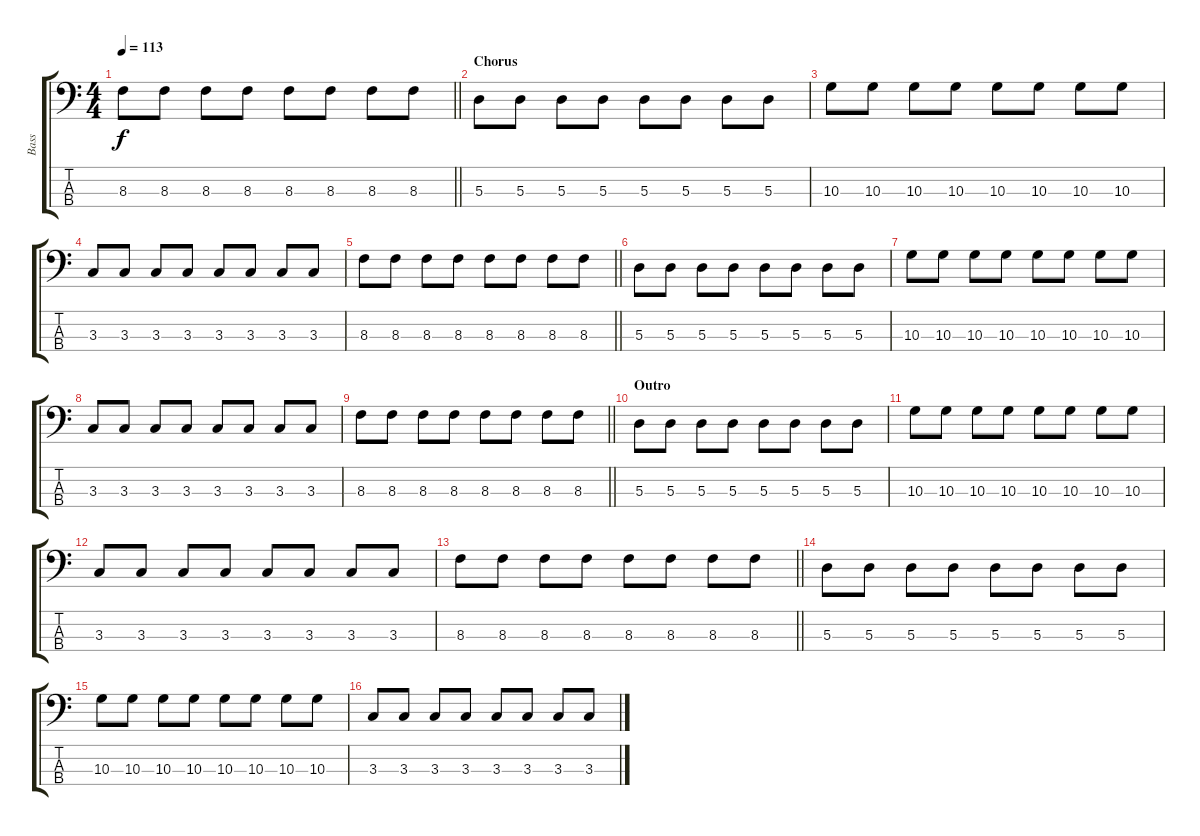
\track ("Bass" "Bass") {instrument electricbassfinger}
\staff {score tabs}
\tuning (G2 D2 A1 E1) {hide}
\ts (4 4)
\tempo 113
\clef f4
\barLineRight lightlight
\ks c
8.3.8{dy f} 8.3.8 8.3.8 8.3.8 8.3.8 8.3.8 8.3.8 8.3.8 |
\section ("" "Chorus")
5.3.8 5.3.8 5.3.8 5.3.8 5.3.8 5.3.8 5.3.8 5.3.8 |
10.3.8 10.3.8 10.3.8 10.3.8 10.3.8 10.3.8 10.3.8 10.3.8 |
3.3.8 3.3.8 3.3.8 3.3.8 3.3.8 3.3.8 3.3.8 3.3.8 |
\barLineRight lightlight
8.3.8 8.3.8 8.3.8 8.3.8 8.3.8 8.3.8 8.3.8 8.3.8 |
5.3.8 5.3.8 5.3.8 5.3.8 5.3.8 5.3.8 5.3.8 5.3.8 |
10.3.8 10.3.8 10.3.8 10.3.8 10.3.8 10.3.8 10.3.8 10.3.8 |
3.3.8 3.3.8 3.3.8 3.3.8 3.3.8 3.3.8 3.3.8 3.3.8 |
\barLineRight lightlight
8.3.8 8.3.8 8.3.8 8.3.8 8.3.8 8.3.8 8.3.8 8.3.8 |
\section ("" "Outro")
5.3.8 5.3.8 5.3.8 5.3.8 5.3.8 5.3.8 5.3.8 5.3.8 |
10.3.8 10.3.8 10.3.8 10.3.8 10.3.8 10.3.8 10.3.8 10.3.8 |
3.3.8 3.3.8 3.3.8 3.3.8 3.3.8 3.3.8 3.3.8 3.3.8 |
\barLineRight lightlight
8.3.8 8.3.8 8.3.8 8.3.8 8.3.8 8.3.8 8.3.8 8.3.8 |
5.3.8 5.3.8 5.3.8 5.3.8 5.3.8 5.3.8 5.3.8 5.3.8 |
10.3.8 10.3.8 10.3.8 10.3.8 10.3.8 10.3.8 10.3.8 10.3.8 |
3.3.8 3.3.8 3.3.8 3.3.8 3.3.8 3.3.8 3.3.8 3.3.8
